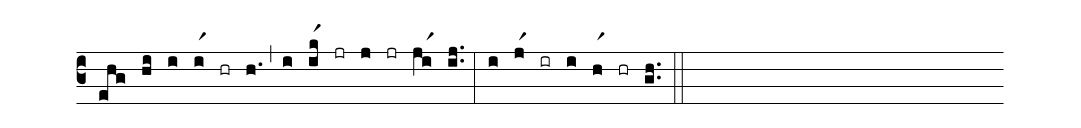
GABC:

%%
(c3)
(ehg) (hi)
(i) (ir1) (hr) (h.) (,)
(i) (ikr1) (jr) (j) (jr) (jir1) (ij..) (:)
(i) (jr1) (ir) (i) (hr1) (hr) (g.h.) (::)
